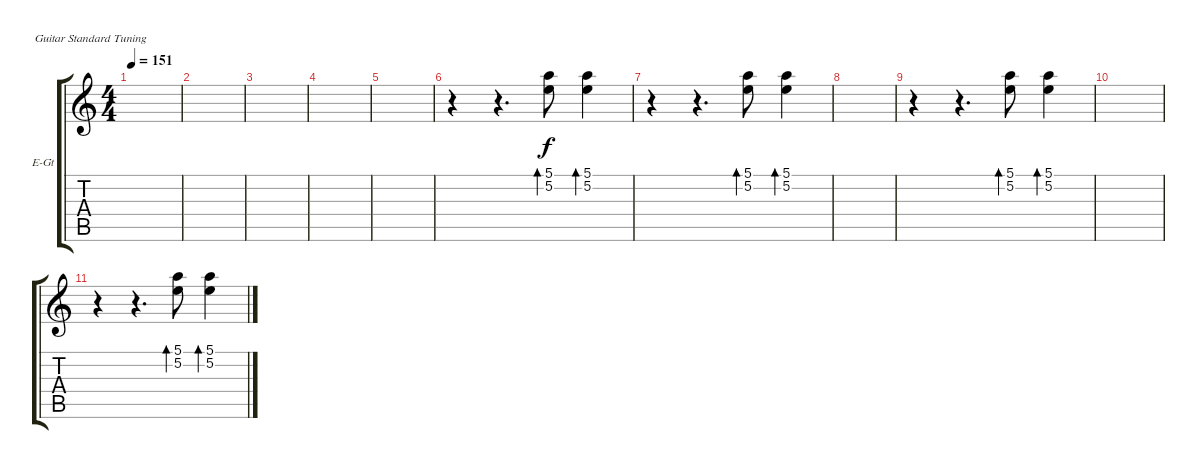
\defaultSystemsLayout 4
\bracketExtendMode groupsimilarinstruments
\firstSystemTrackNameOrientation horizontal
\otherSystemsTrackNameOrientation horizontal
\track ("Turner" "E-Gt") {instrument electricguitarclean}
\staff {score tabs}
\tuning (E4 B3 G3 D3 A2 E2)
\ts (4 4)
\tempo 151
\clef g2
\ks c
|
|
|
|
|
r.4 r.4{d} (5.1 5.2).8{bd 51} (5.1 5.2).4{bd 51} |
r.4 r.4{d} (5.1 5.2).8{bd 51} (5.1 5.2).4{bd 51} |
|
r.4 r.4{d} (5.1 5.2).8{bd 51} (5.1 5.2).4{bd 51} |
|
r.4 r.4{d} (5.1 5.2).8{bd 51} (5.1 5.2).4{bd 51}
